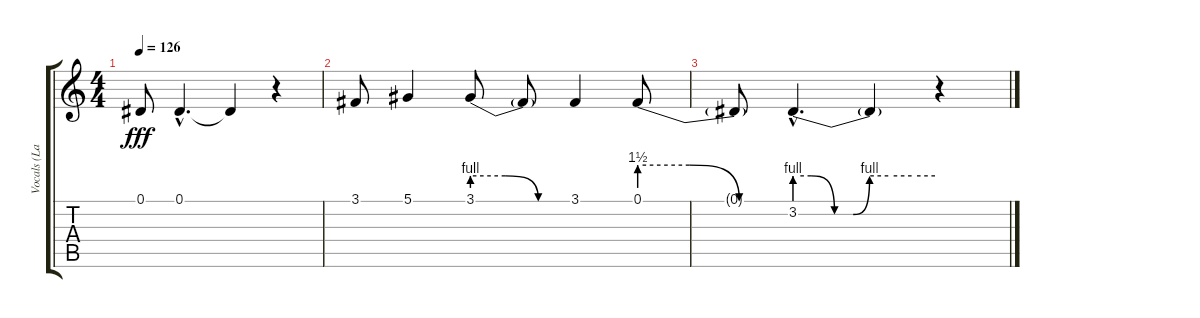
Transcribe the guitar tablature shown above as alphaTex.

\track ("Vocals (Layne)" "Vocals (La") {instrument lead1square}
\staff {score tabs}
\tuning (Eb4 Bb3 Gb3 Db3 Ab2 Eb2) {hide}
\ts (4 4)
\tempo 126
\clef g2
\ks c
0.1{t}.8{dy fff} 0.1{hac}.4{d} 0.1{t}.4 r.4 |
3.1.8 5.1.4 3.1{be (custom 0 4 20 4 40 0 60 0)}.8 3.1{t}.8 3.1.4 0.1{be (custom 0 6 20 6 40 0 60 0)}.8 |
0.1{t}.8 3.2{be (custom 0 4 7 4 17 0 25 0 32 4 40 4 50 4 60 4) hac}.4{d} 3.2{t}.4 r.4
